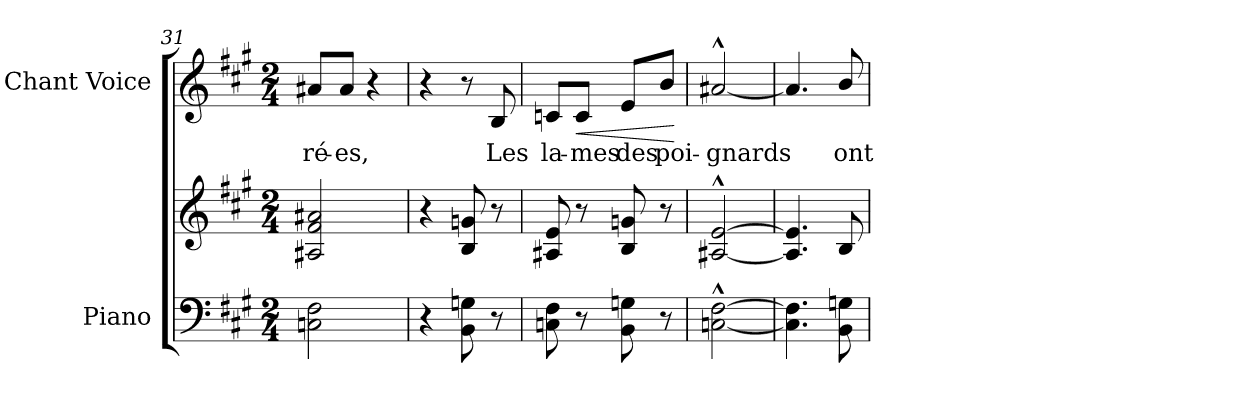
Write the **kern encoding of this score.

**kern	**kern	**kern	**text	**dynam
*part2	*part2	*part1	*part1	*part1
*staff3	*staff2	*staff1	*staff1	*staff1
*I"Piano	*	*I"Chant Voice	*	*
*I'Pno	*	*	*	*
!!LO:LB:g=z
*clefF4	*clefG2	*clefG2	*	*
*k[f#c#g#]	*k[f#c#g#]	*k[f#c#g#]	*	*
*M2/4	*M2/4	*M2/4	*	*
=31	=31	=31	=31	=31
!	!	!	!LO:LY:b	!
2Cn\ 2F#\	2A#X/ 2f#/ 2a#X/	8a#X/L	-ré-	.
!	!	!	!LO:LY:b	!
.	.	8a#/J	-es,	.
.	.	4r	.	.
=32	=32	=32	=32	=32
4r	4r	4r	.	.
8BB\ 8Gn\	8B/ 8gn/	8r	.	.
!	!	!	!LO:LY:b	!
8r	8r	8B/	Les	.
=33	=33	=33	=33	=33
!	!	!	!LO:LY:b	!
8Cn\ 8F#\	8A#X/ 8e/	8cn/L	la-	.
!	!	!	!LO:LY:b	!LO:HP:b
8r	8r	8c/J	-mes	<
!	!	!	!LO:LY:b	!
8BB\ 8Gn\	8B/ 8gn/	8e/L	des	.
!	!	!	!LO:LY:b	!
8r	8r	8b/J	poi-	.
.	.	.	.	[
=34	=34	=34	=34	=34
!	!	!	!LO:LY:b	!
[2Cn\^^ [2F#\^^	[2A#X/^^ [2e/^^	[2a#X^^/	-gnards	.
=35	=35	=35	=35	=35
4.C\] 4.F#\]	4.A#/] 4.e/]	4.a#/]	.	.
!	!	!	!LO:LY:b	!
8BB\ 8Gn\	8B/	8b/	ont	.
=	=	=	=	=
*-	*-	*-	*-	*-
